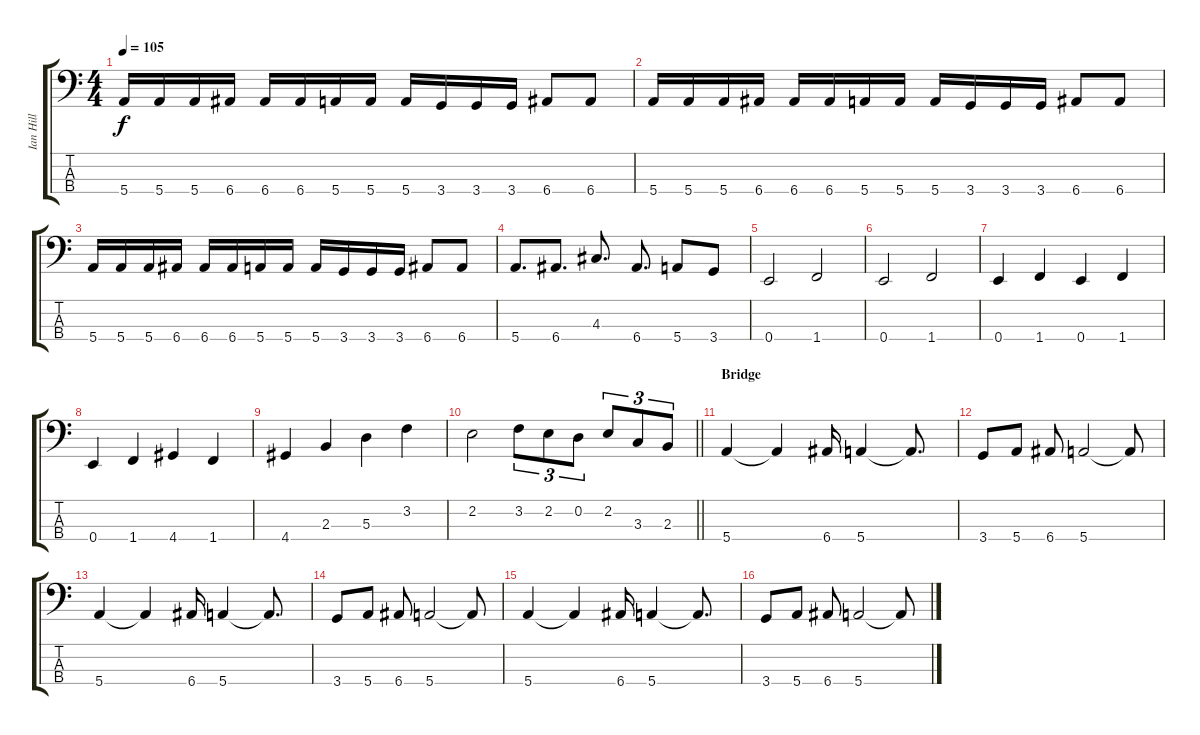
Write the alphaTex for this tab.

\track ("Ian Hill" "Ian Hill") {instrument electricbasspick}
\staff {score tabs}
\tuning (G2 D2 A1 E1) {hide}
\ts (4 4)
\tempo 105
\clef f4
\ks c
5.4.16{dy f} 5.4.16 5.4.16 6.4.16 6.4.16 6.4.16 5.4.16 5.4.16 5.4.16 3.4.16 3.4.16 3.4.16 6.4.8 6.4.8 |
5.4.16 5.4.16 5.4.16 6.4.16 6.4.16 6.4.16 5.4.16 5.4.16 5.4.16 3.4.16 3.4.16 3.4.16 6.4.8 6.4.8 |
5.4.16 5.4.16 5.4.16 6.4.16 6.4.16 6.4.16 5.4.16 5.4.16 5.4.16 3.4.16 3.4.16 3.4.16 6.4.8 6.4.8 |
5.4.8{d} 6.4.8{d} 4.3.8{d} 6.4.8{d} 5.4.8 3.4.8 |
0.4.2 1.4.2 |
0.4.2 1.4.2 |
0.4.4 1.4.4 0.4.4 1.4.4 |
0.4.4 1.4.4 4.4.4 1.4.4 |
4.4.4 2.3.4 5.3.4 3.2.4 |
\barLineRight lightlight
2.2.2 3.2.8{tu (3 2)} 2.2.8{tu (3 2)} 0.2.8{tu (3 2)} 2.2.8{tu (3 2)} 3.3.8{tu (3 2)} 2.3.8{tu (3 2)} |
\section ("" "Bridge")
5.4.4 5.4{t}.4 6.4.16 5.4.4 5.4{t}.8{d} |
3.4.8 5.4.8 6.4.8 5.4.2 5.4{t}.8 |
5.4.4 5.4{t}.4 6.4.16 5.4.4 5.4{t}.8{d} |
3.4.8 5.4.8 6.4.8 5.4.2 5.4{t}.8 |
5.4.4 5.4{t}.4 6.4.16 5.4.4 5.4{t}.8{d} |
3.4.8 5.4.8 6.4.8 5.4.2 5.4{t}.8
